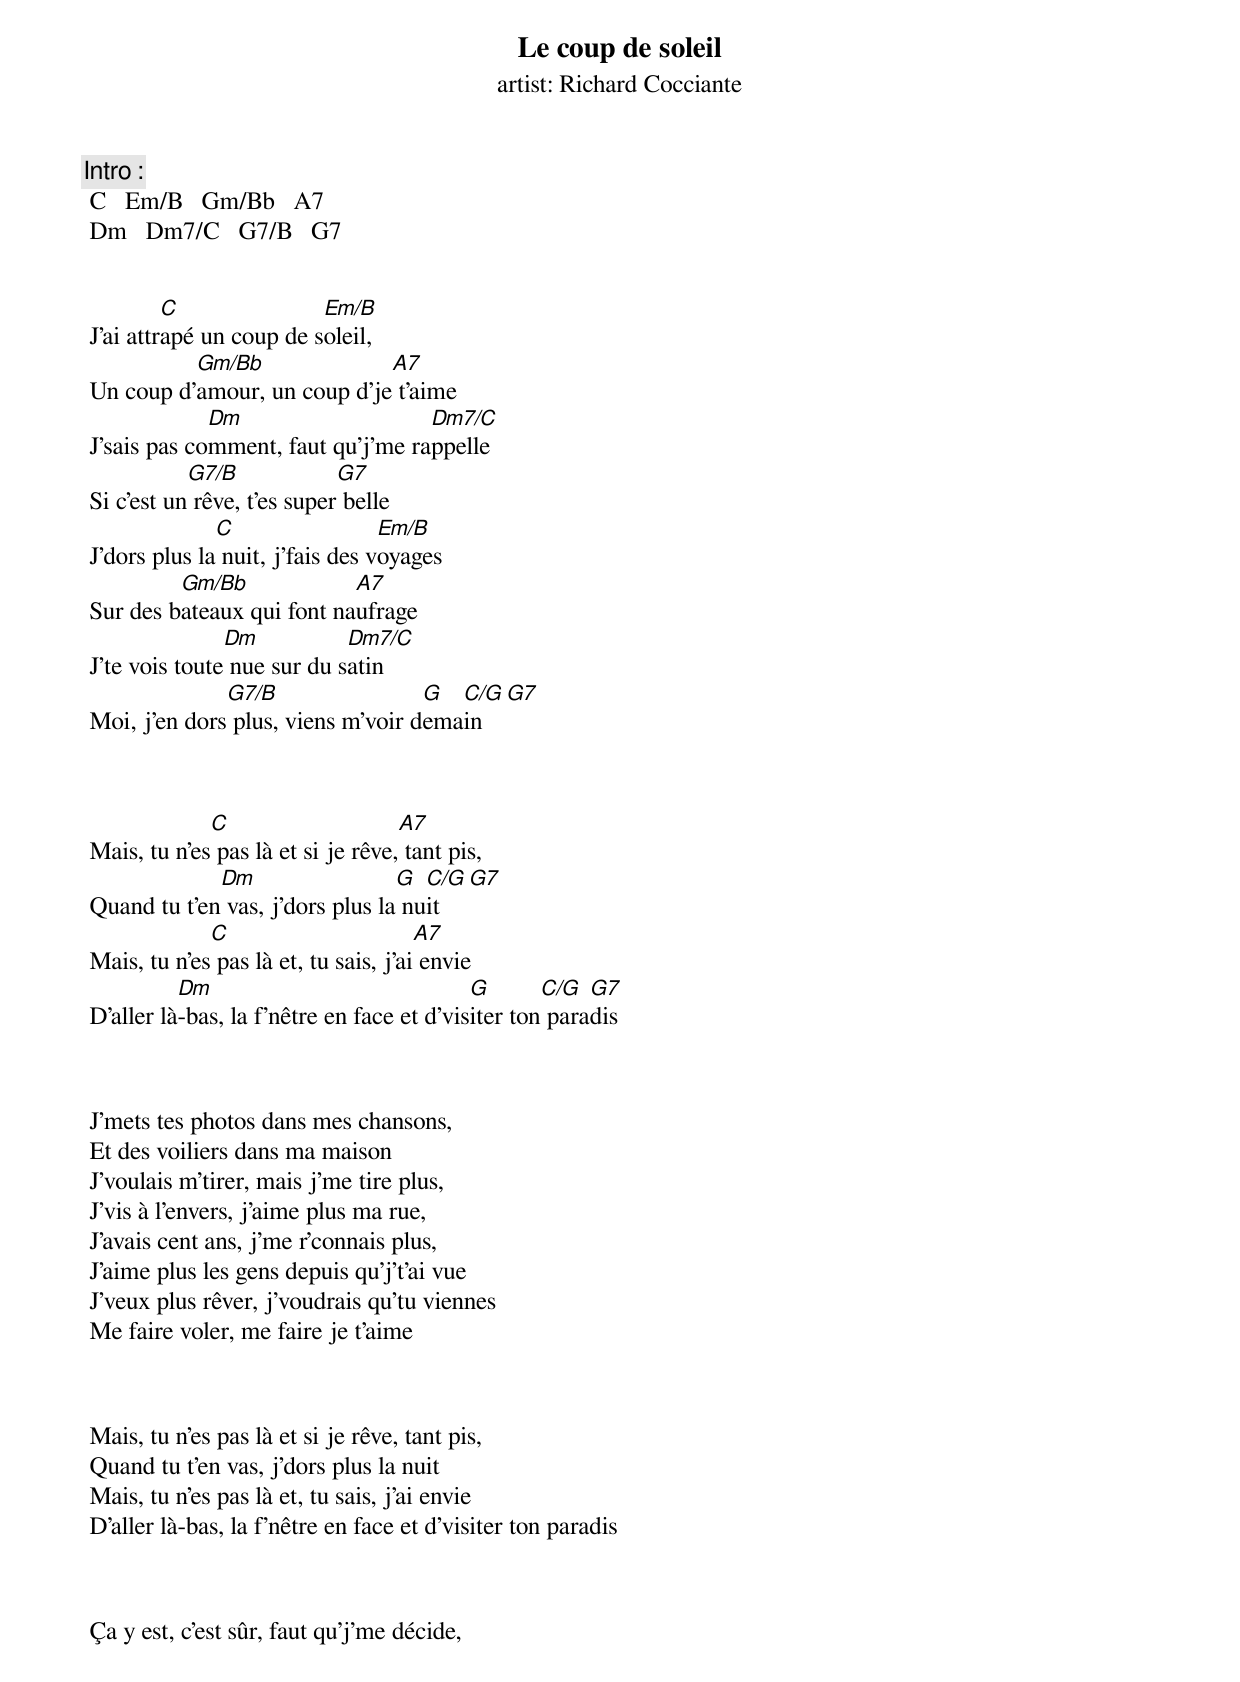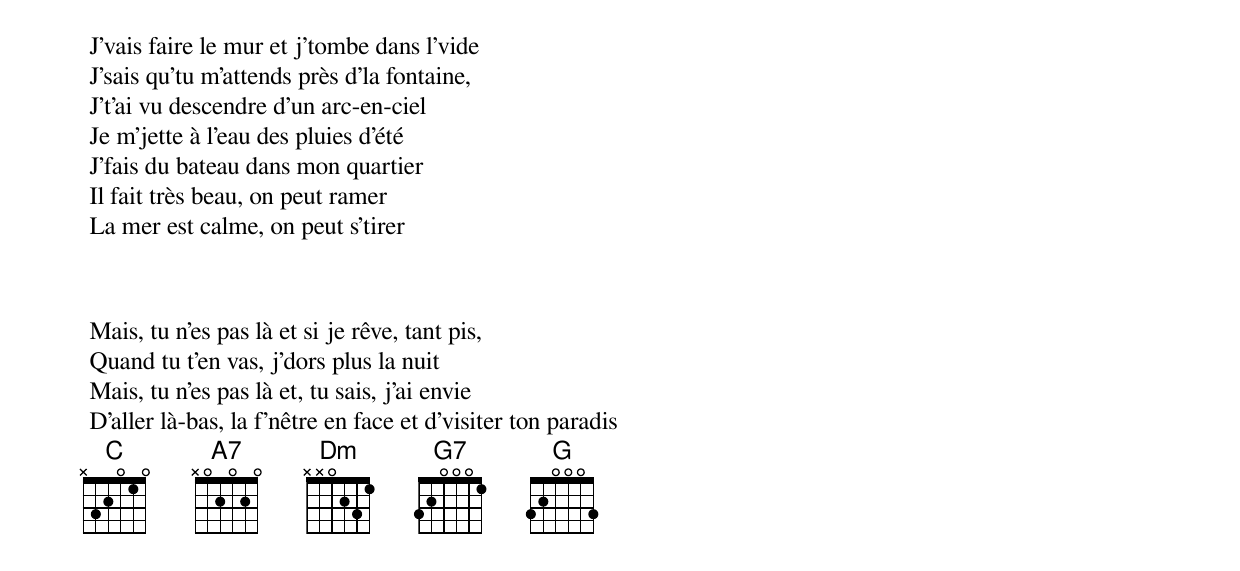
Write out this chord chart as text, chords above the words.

Le coup de soleil
artist: Richard Cocciante

 Intro :
 C   Em/B   Gm/Bb   A7
 Dm   Dm7/C   G7/B   G7


          C               Em/B
 J'ai attrapé un coup de soleil,
           Gm/Bb              A7
 Un coup d'amour, un coup d'je t'aime
              Dm                    Dm7/C
 J'sais pas comment, faut qu'j'me rappelle
            G7/B             G7
 Si c'est un rêve, t'es super belle
               C                  Em/B
 J'dors plus la nuit, j'fais des voyages
          Gm/Bb             A7
 Sur des bateaux qui font naufrage
                Dm           Dm7/C
 J'te vois toute nue sur du satin
               G7/B                 G  C/G  G7
 Moi, j'en dors plus, viens m'voir demain



              C                     A7
 Mais, tu n'es pas là et si je rêve, tant pis,
              Dm                  G  C/G  G7
 Quand tu t'en vas, j'dors plus la nuit
              C                        A7
 Mais, tu n'es pas là et, tu sais, j'ai envie
           Dm                               G       C/G  G7
 D'aller là-bas, la f’nêtre en face et d'visiter ton paradis



 J'mets tes photos dans mes chansons,
 Et des voiliers dans ma maison
 J'voulais m'tirer, mais j'me tire plus,
 J'vis à l'envers, j'aime plus ma rue,
 J'avais cent ans, j'me r'connais plus,
 J'aime plus les gens depuis qu'j't'ai vue
 J'veux plus rêver, j'voudrais qu'tu viennes
 Me faire voler, me faire je t'aime



 Mais, tu n'es pas là et si je rêve, tant pis,
 Quand tu t'en vas, j'dors plus la nuit
 Mais, tu n'es pas là et, tu sais, j'ai envie
 D'aller là-bas, la f’nêtre en face et d'visiter ton paradis



 Ça y est, c'est sûr, faut qu'j'me décide,
 J'vais faire le mur et j'tombe dans l'vide
 J'sais qu'tu m'attends près d'la fontaine,
 J't'ai vu descendre d'un arc-en-ciel
 Je m'jette à l'eau des pluies d'été
 J'fais du bateau dans mon quartier
 Il fait très beau, on peut ramer
 La mer est calme, on peut s'tirer



 Mais, tu n'es pas là et si je rêve, tant pis,
 Quand tu t'en vas, j'dors plus la nuit
 Mais, tu n'es pas là et, tu sais, j'ai envie
 D’aller là-bas, la f’nêtre en face et d'visiter ton paradis
